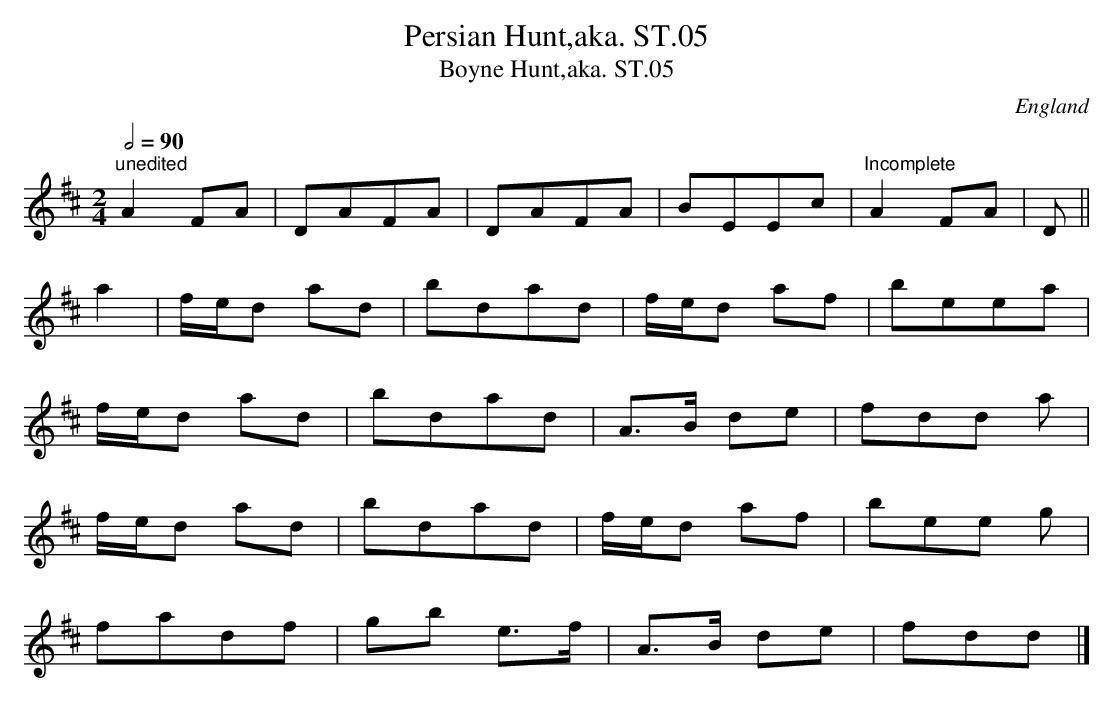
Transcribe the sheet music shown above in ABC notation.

X:1
T:Persian Hunt,aka. ST.05
T:Boyne Hunt,aka. ST.05
M:2/4
L:1/8
Q:1/2=90
O:England
K:D
"^unedited"A2FA|DAFA|DAFA|BEEc|"^Incomplete"A2FA|D||!
a2|f/2e/2d ad|bdad|f/2e/2d af|beea|!
f/2e/2d ad|bdad|A>B de|fdd a|!
f/2e/2d ad|bdad|f/2e/2d af|bee g|!
fadf|gb e>f|A>B de|fdd|]
